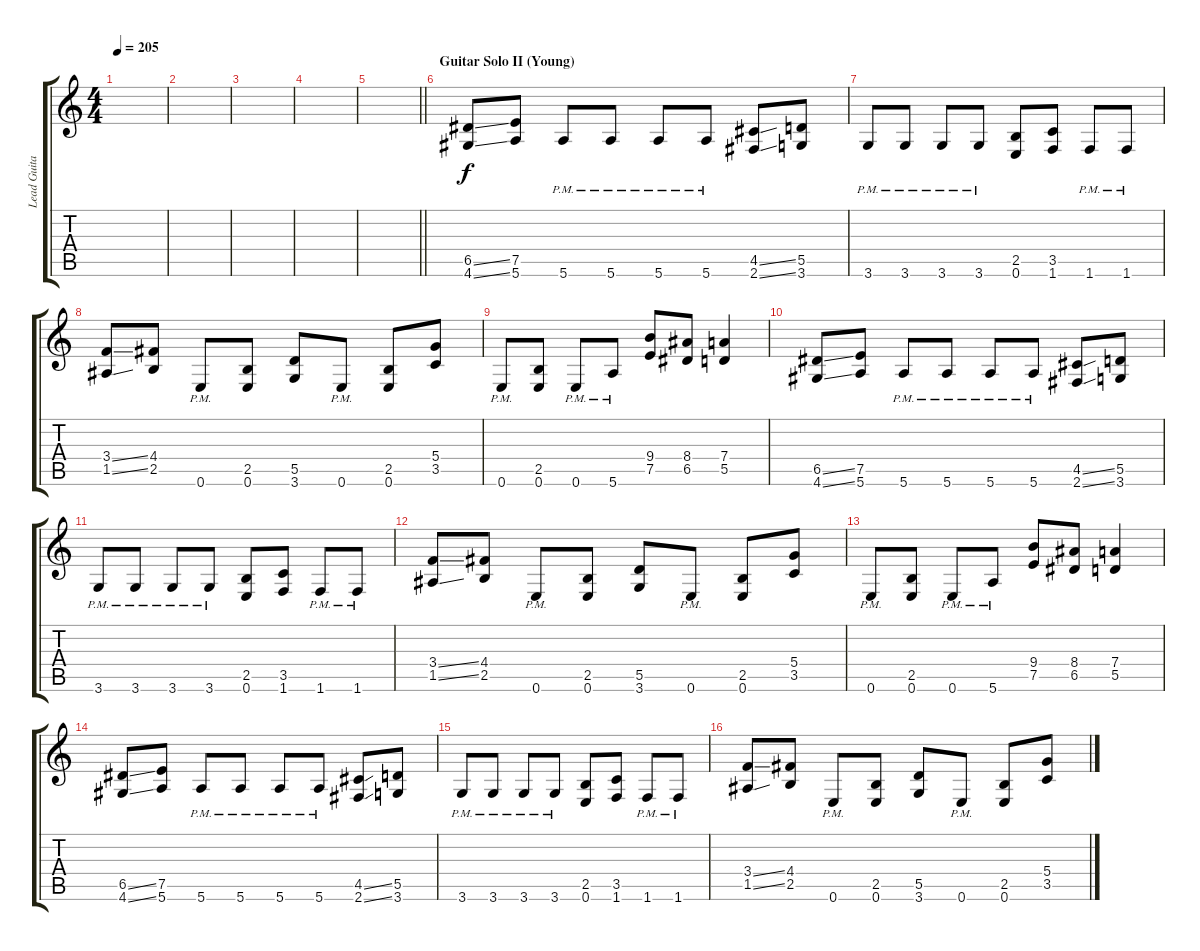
\track ("Lead Guitar (Dave Mustaine)" "Lead Guita") {instrument distortionguitar}
\staff {score tabs}
\tuning (E4 B3 G3 D3 A2 E2) {hide}
\ts (4 4)
\tempo 205
\clef g2
\ks c
|
|
|
|
\barLineRight lightlight
|
\section ("" "Guitar Solo II (Young)")
(6.5{ss} 4.6{ss}).8 (7.5 5.6).8 5.6{pm}.8 5.6{pm}.8 5.6{pm}.8 5.6{pm}.8 (4.5{ss} 2.6{ss}).8 (5.5 3.6).8 |
3.6{pm}.8 3.6{pm}.8 3.6{pm}.8 3.6{pm}.8 (2.5 0.6).8 (3.5 1.6).8 1.6{pm}.8 1.6{pm}.8 |
(3.4{ss} 1.5{ss}).8 (4.4 2.5).8 0.6{pm}.8 (2.5 0.6).8 (5.5 3.6).8 0.6{pm}.8 (2.5 0.6).8 (5.4 3.5).8 |
0.6{pm}.8 (2.5 0.6).8 0.6{pm}.8 5.6{pm}.8 (9.4 7.5).8 (8.4 6.5).8 (7.4 5.5).4 |
(6.5{ss} 4.6{ss}).8 (7.5 5.6).8 5.6{pm}.8 5.6{pm}.8 5.6{pm}.8 5.6{pm}.8 (4.5{ss} 2.6{ss}).8 (5.5 3.6).8 |
3.6{pm}.8 3.6{pm}.8 3.6{pm}.8 3.6{pm}.8 (2.5 0.6).8 (3.5 1.6).8 1.6{pm}.8 1.6{pm}.8 |
(3.4{ss} 1.5{ss}).8 (4.4 2.5).8 0.6{pm}.8 (2.5 0.6).8 (5.5 3.6).8 0.6{pm}.8 (2.5 0.6).8 (5.4 3.5).8 |
0.6{pm}.8 (2.5 0.6).8 0.6{pm}.8 5.6{pm}.8 (9.4 7.5).8 (8.4 6.5).8 (7.4 5.5).4 |
(6.5{ss} 4.6{ss}).8 (7.5 5.6).8 5.6{pm}.8 5.6{pm}.8 5.6{pm}.8 5.6{pm}.8 (4.5{ss} 2.6{ss}).8 (5.5 3.6).8 |
3.6{pm}.8 3.6{pm}.8 3.6{pm}.8 3.6{pm}.8 (2.5 0.6).8 (3.5 1.6).8 1.6{pm}.8 1.6{pm}.8 |
(3.4{ss} 1.5{ss}).8 (4.4 2.5).8 0.6{pm}.8 (2.5 0.6).8 (5.5 3.6).8 0.6{pm}.8 (2.5 0.6).8 (5.4 3.5).8
